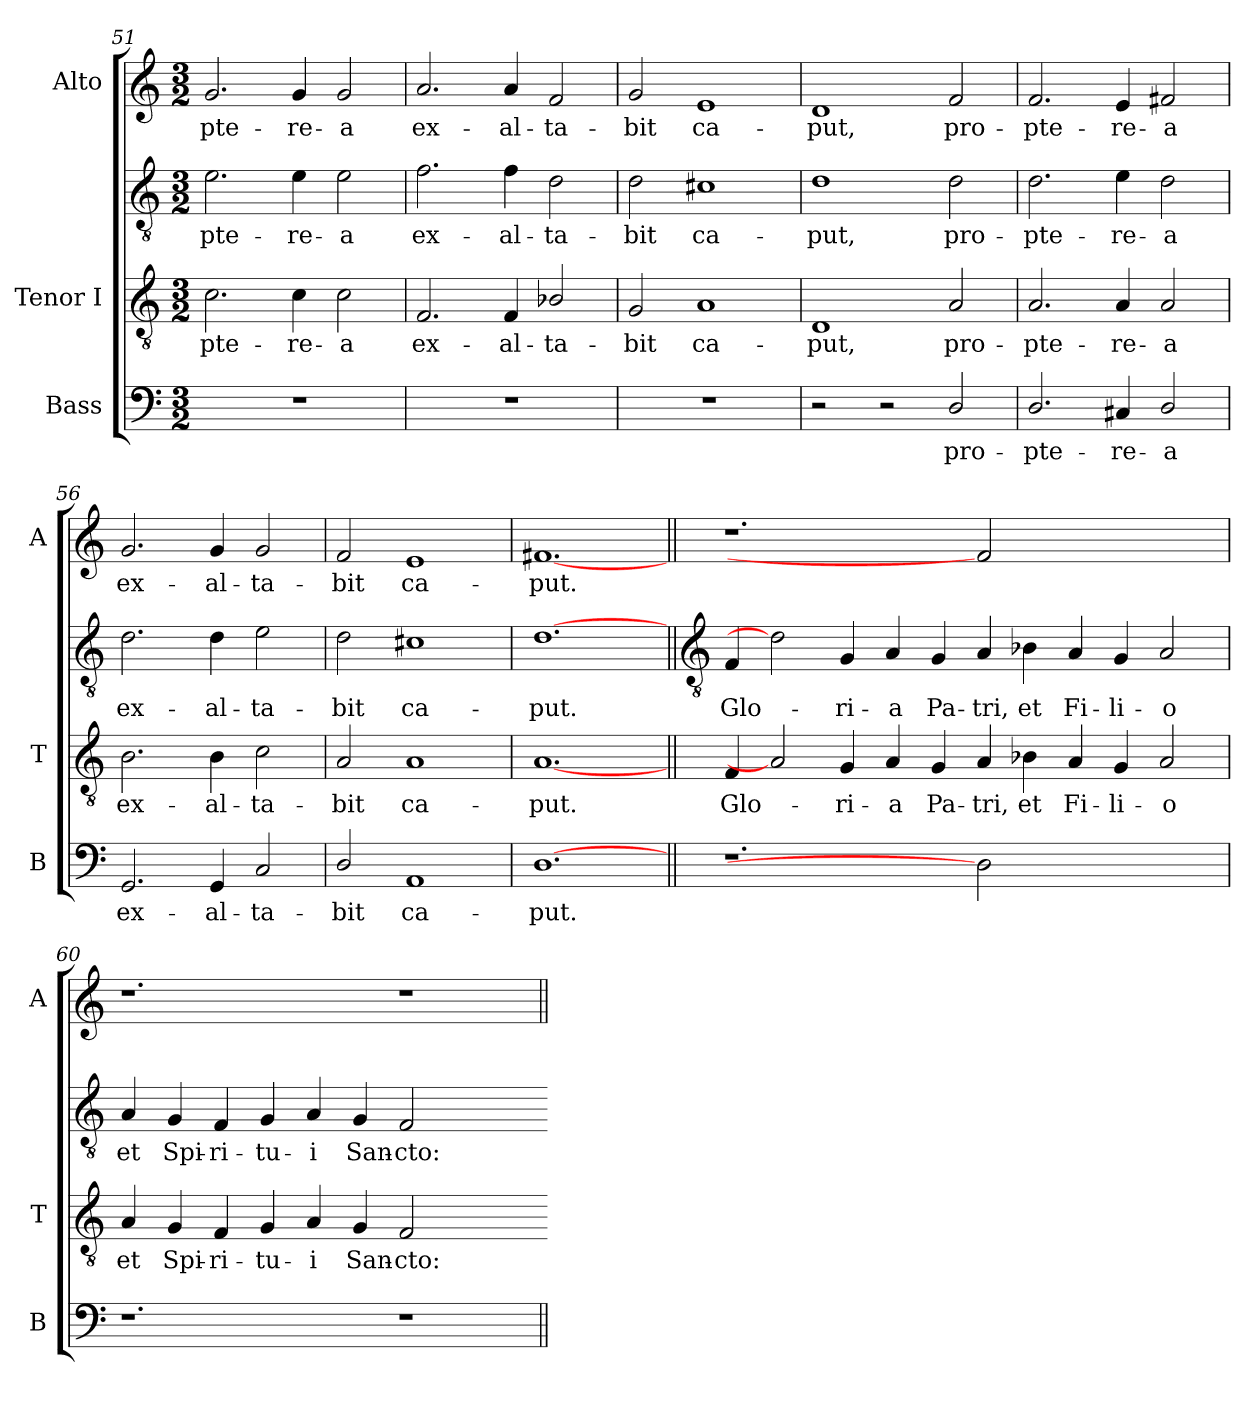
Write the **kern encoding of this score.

**kern	**text	**kern	**text	**kern	**text	**kern	**text
*part3	*part3	*part2	*part2	*part2	*part2	*part1	*part1
*staff4	*staff4	*staff3	*staff3	*staff2	*staff2	*staff1	*staff1
*I"Bass	*	*I"Tenor I	*	*	*	*I"Alto	*
*I'B	*	*I'T	*	*	*	*I'A	*
!!LO:LB:g=z
*clefF4	*	*clefGv2	*	*clefGv2	*	*clefG2	*
*k[]	*	*k[]	*	*k[]	*	*k[]	*
*C:	*	*C:	*	*C:	*	*C:	*
*M3/2	*	*M3/2	*	*M3/2	*	*M3/2	*
=51	=51	=51	=51	=51	=51	=51	=51
!	!	!	!LO:LY:b	!	!LO:LY:b	!	!LO:LY:b
1.r	.	2.c	pte-	2.e	-pte-	2.g	-pte-
!	!	!	!LO:LY:b	!	!LO:LY:b	!	!LO:LY:b
.	.	4c	-re-	4e	-re-	4g	-re-
!	!	!	!LO:LY:b	!	!LO:LY:b	!	!LO:LY:b
.	.	2c	-a	2e	-a	2g	-a
=52	=52	=52	=52	=52	=52	=52	=52
!	!	!	!LO:LY:b	!	!LO:LY:b	!	!LO:LY:b
1.r	.	2.F	-ex-	2.f	ex-	2.a	ex-
!	!	!	!LO:LY:b	!	!LO:LY:b	!	!LO:LY:b
.	.	4F	-al-	4f	-al-	4a	-al-
!	!	!	!LO:LY:b	!	!LO:LY:b	!	!LO:LY:b
.	.	2B-X/	-ta-	2d	-ta-	2f	-ta-
=53	=53	=53	=53	=53	=53	=53	=53
!LO:N:vis=1	!	!	!LO:LY:b	!	!LO:LY:b	!	!LO:LY:b
1.r	.	2G	-bit	2d	-bit	2g	-bit
!	!	!	!LO:LY:b	!	!LO:LY:b	!	!LO:LY:b
.	.	1A	ca-	1c#X	ca-	1e	ca-
=54	=54	=54	=54	=54	=54	=54	=54
!	!	!	!LO:LY:b	!	!LO:LY:b	!	!LO:LY:b
2r	.	1D	-put,	1d	-put,	1d	-put,
2r	.	.	.	.	.	.	.
!	!LO:LY:b	!	!LO:LY:b	!	!LO:LY:b	!	!LO:LY:b
2D/	pro-	2A	pro-	2d	pro-	2f	pro-
=55	=55	=55	=55	=55	=55	=55	=55
!	!LO:LY:b	!	!LO:LY:b	!	!LO:LY:b	!	!LO:LY:b
2.D/	-pte-	2.A	pte-	2.d	-pte-	2.f	-pte-
!	!LO:LY:b	!	!LO:LY:b	!	!LO:LY:b	!	!LO:LY:b
4C#X	-re-	4A	-re-	4e	-re-	4e	-re-
!	!LO:LY:b	!	!LO:LY:b	!	!LO:LY:b	!	!LO:LY:b
2D/	-a	2A	-a	2d	-a	2f#X	-a
=56	=56	=56	=56	=56	=56	=56	=56
!	!LO:LY:b	!	!LO:LY:b	!	!LO:LY:b	!	!LO:LY:b
2.GG	ex-	2.B	-ex-	2.d	ex-	2.g	ex-
!	!LO:LY:b	!	!LO:LY:b	!	!LO:LY:b	!	!LO:LY:b
4GG	-al-	4B	-al-	4d	-al-	4g	-al-
!	!LO:LY:b	!	!LO:LY:b	!	!LO:LY:b	!	!LO:LY:b
2C	-ta-	2c	-ta-	2e	-ta-	2g	-ta-
=57	=57	=57	=57	=57	=57	=57	=57
!	!LO:LY:b	!	!LO:LY:b	!	!LO:LY:b	!	!LO:LY:b
2D/	-bit	2A	-bit	2d	-bit	2f	-bit
!	!LO:LY:b	!	!LO:LY:b	!	!LO:LY:b	!	!LO:LY:b
1AA	ca-	1A	ca-	1c#X	ca-	1e	ca-
=58	=58	=58	=58	=58	=58	=58	=58
!	!LO:LY:b	!	!LO:LY:b	!	!LO:LY:b	!	!LO:LY:b
[1.D	-put.	[1.A	put.	[1.d	-put.	[1.f#X	-put.
!!LO:LB:g=z
=59||	=59||	=59||	=59||	=59||	=59||	=59||	=59||
*	*	*	*	*clefGv2	*	*	*
*	*	*k[]	*	*k[]	*	*	*
*	*	*C:	*	*C:	*	*	*
!	!	!	!LO:LY:b	!	!LO:LY:b	!	!
1.r	.	4F	Glo-	4F	Glo-	1.r	.
.	.	2A]	.	2d]	.	.	.
!	!	!	!LO:LY:b	!	!LO:LY:b	!	!
.	.	4G	-ri-	4G	-ri-	.	.
!	!	!	!LO:LY:b	!	!LO:LY:b	!	!
.	.	4A	-a	4A	-a	.	.
!	!	!	!LO:LY:b	!	!LO:LY:b	!	!
.	.	4G	Pa-	4G	Pa-	.	.
!	!	!	!LO:LY:b	!	!LO:LY:b	!	!
2D]	.	4A	-tri,	4A	-tri,	2f#]	.
!	!	!	!LO:LY:b	!	!LO:LY:b	!	!
.	.	4B-X	et	4B-X	et	.	.
!	!	!	!LO:LY:b	!	!LO:LY:b	!	!
1ryy	.	4A	Fi-	4A	Fi-	1ryy	.
!	!	!	!LO:LY:b	!	!LO:LY:b	!	!
.	.	4G	-li-	4G	-li-	.	.
!	!	!	!LO:LY:b	!	!LO:LY:b	!	!
.	.	2A	-o	2A	-o	.	.
=60	=60	=60	=60	=60	=60	=60	=60
!	!	!	!LO:LY:b	!	!LO:LY:b	!	!
1.r	.	4A	et	4A	et	1.r	.
!	!	!	!LO:LY:b	!	!LO:LY:b	!	!
.	.	4G	Spi-	4G	Spi-	.	.
!	!	!	!LO:LY:b	!	!LO:LY:b	!	!
.	.	4F	-ri-	4F	-ri-	.	.
!	!	!	!LO:LY:b	!	!LO:LY:b	!	!
.	.	4G	-tu-	4G	-tu-	.	.
!	!	!	!LO:LY:b	!	!LO:LY:b	!	!
.	.	4A	-i	4A	-i	.	.
!	!	!	!LO:LY:b	!	!LO:LY:b	!	!
.	.	4G	San-	4G	San-	.	.
!	!	!	!LO:LY:b	!	!LO:LY:b	!	!
1r	.	2F	-cto:	2F	-cto:	1r	.
.	.	2ryy	.	2ryy	.	.	.
=||	=||	=-	=||	=-	=||	=||	=||
*-	*-	*-	*-	*-	*-	*-	*-
